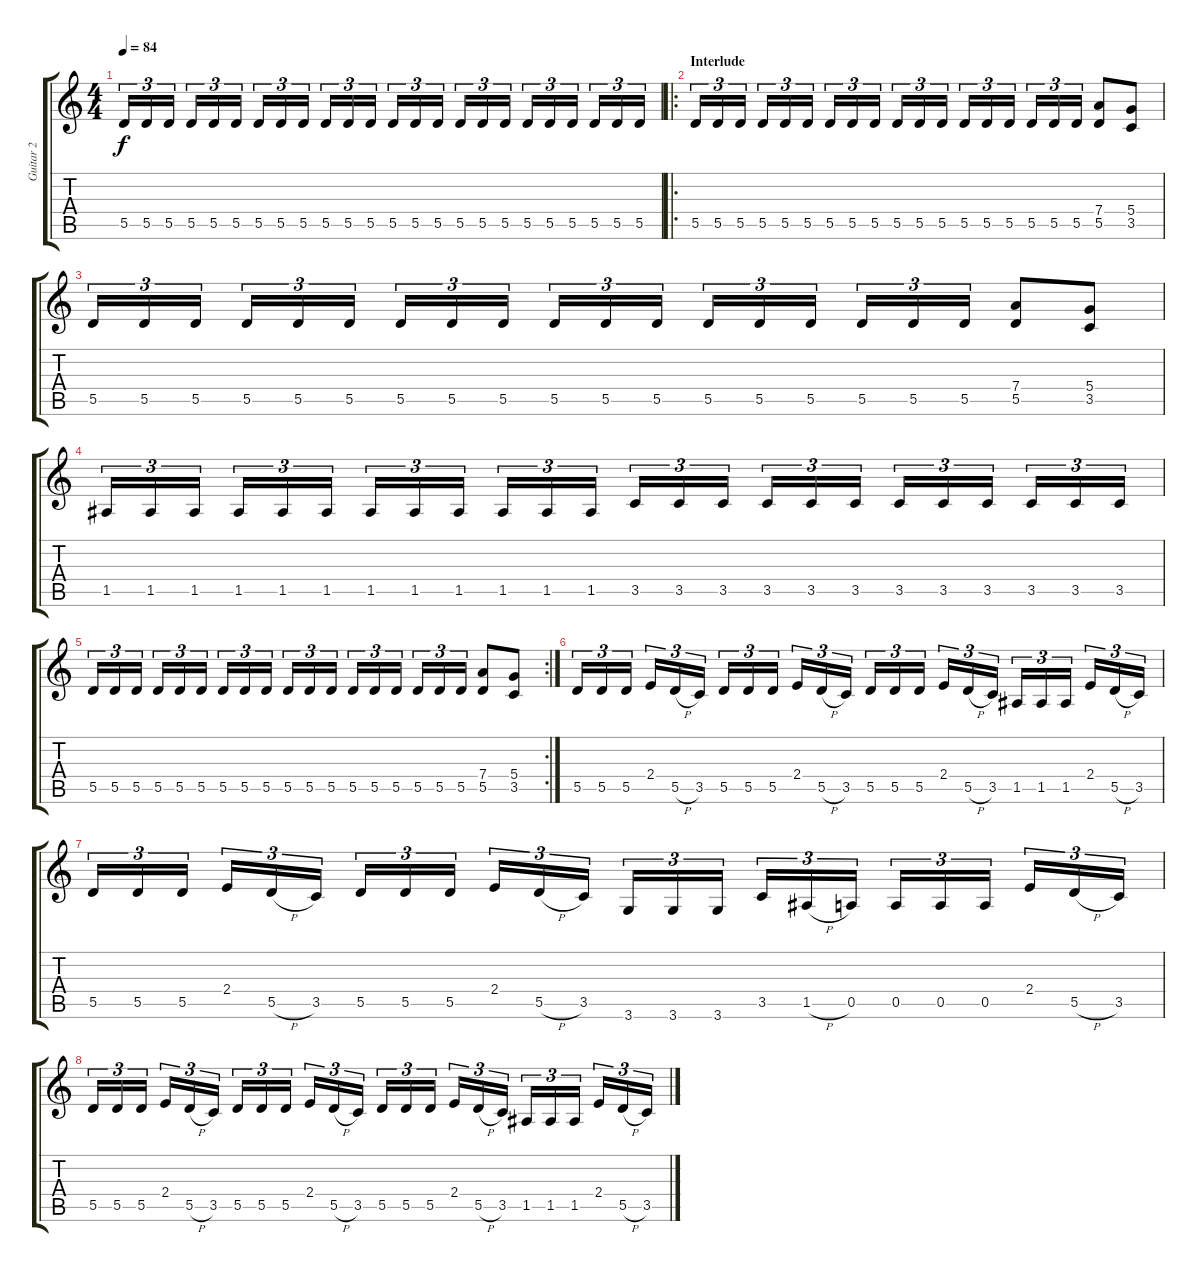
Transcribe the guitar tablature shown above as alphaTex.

\track ("Guitar 2" "Guitar 2") {instrument overdrivenguitar}
\staff {score tabs}
\tuning (E4 B3 G3 D3 A2 E2) {hide}
\ts (4 4)
\tempo 84
\clef g2
\ks c
5.5.16{tu (3 2) dy f} 5.5.16{tu (3 2)} 5.5.16{tu (3 2)} 5.5.16{tu (3 2)} 5.5.16{tu (3 2)} 5.5.16{tu (3 2)} 5.5.16{tu (3 2)} 5.5.16{tu (3 2)} 5.5.16{tu (3 2)} 5.5.16{tu (3 2)} 5.5.16{tu (3 2)} 5.5.16{tu (3 2)} 5.5.16{tu (3 2)} 5.5.16{tu (3 2)} 5.5.16{tu (3 2)} 5.5.16{tu (3 2)} 5.5.16{tu (3 2)} 5.5.16{tu (3 2)} 5.5.16{tu (3 2)} 5.5.16{tu (3 2)} 5.5.16{tu (3 2)} 5.5.16{tu (3 2)} 5.5.16{tu (3 2)} 5.5.16{tu (3 2)} |
\ro
\section ("" "Interlude")
5.5.16{tu (3 2)} 5.5.16{tu (3 2)} 5.5.16{tu (3 2)} 5.5.16{tu (3 2)} 5.5.16{tu (3 2)} 5.5.16{tu (3 2)} 5.5.16{tu (3 2)} 5.5.16{tu (3 2)} 5.5.16{tu (3 2)} 5.5.16{tu (3 2)} 5.5.16{tu (3 2)} 5.5.16{tu (3 2)} 5.5.16{tu (3 2)} 5.5.16{tu (3 2)} 5.5.16{tu (3 2)} 5.5.16{tu (3 2)} 5.5.16{tu (3 2)} 5.5.16{tu (3 2)} (7.4 5.5).8 (5.4 3.5).8 |
5.5.16{tu (3 2)} 5.5.16{tu (3 2)} 5.5.16{tu (3 2)} 5.5.16{tu (3 2)} 5.5.16{tu (3 2)} 5.5.16{tu (3 2)} 5.5.16{tu (3 2)} 5.5.16{tu (3 2)} 5.5.16{tu (3 2)} 5.5.16{tu (3 2)} 5.5.16{tu (3 2)} 5.5.16{tu (3 2)} 5.5.16{tu (3 2)} 5.5.16{tu (3 2)} 5.5.16{tu (3 2)} 5.5.16{tu (3 2)} 5.5.16{tu (3 2)} 5.5.16{tu (3 2)} (7.4 5.5).8 (5.4 3.5).8 |
1.5.16{tu (3 2)} 1.5.16{tu (3 2)} 1.5.16{tu (3 2)} 1.5.16{tu (3 2)} 1.5.16{tu (3 2)} 1.5.16{tu (3 2)} 1.5.16{tu (3 2)} 1.5.16{tu (3 2)} 1.5.16{tu (3 2)} 1.5.16{tu (3 2)} 1.5.16{tu (3 2)} 1.5.16{tu (3 2)} 3.5.16{tu (3 2)} 3.5.16{tu (3 2)} 3.5.16{tu (3 2)} 3.5.16{tu (3 2)} 3.5.16{tu (3 2)} 3.5.16{tu (3 2)} 3.5.16{tu (3 2)} 3.5.16{tu (3 2)} 3.5.16{tu (3 2)} 3.5.16{tu (3 2)} 3.5.16{tu (3 2)} 3.5.16{tu (3 2)} |
\rc 2
5.5.16{tu (3 2)} 5.5.16{tu (3 2)} 5.5.16{tu (3 2)} 5.5.16{tu (3 2)} 5.5.16{tu (3 2)} 5.5.16{tu (3 2)} 5.5.16{tu (3 2)} 5.5.16{tu (3 2)} 5.5.16{tu (3 2)} 5.5.16{tu (3 2)} 5.5.16{tu (3 2)} 5.5.16{tu (3 2)} 5.5.16{tu (3 2)} 5.5.16{tu (3 2)} 5.5.16{tu (3 2)} 5.5.16{tu (3 2)} 5.5.16{tu (3 2)} 5.5.16{tu (3 2)} (7.4 5.5).8 (5.4 3.5).8 |
5.5.16{tu (3 2)} 5.5.16{tu (3 2)} 5.5.16{tu (3 2)} 2.4.16{tu (3 2)} 5.5{h}.16{tu (3 2)} 3.5.16{tu (3 2)} 5.5.16{tu (3 2)} 5.5.16{tu (3 2)} 5.5.16{tu (3 2)} 2.4.16{tu (3 2)} 5.5{h}.16{tu (3 2)} 3.5.16{tu (3 2)} 5.5.16{tu (3 2)} 5.5.16{tu (3 2)} 5.5.16{tu (3 2)} 2.4.16{tu (3 2)} 5.5{h}.16{tu (3 2)} 3.5.16{tu (3 2)} 1.5.16{tu (3 2)} 1.5.16{tu (3 2)} 1.5.16{tu (3 2)} 2.4.16{tu (3 2)} 5.5{h}.16{tu (3 2)} 3.5.16{tu (3 2)} |
5.5.16{tu (3 2)} 5.5.16{tu (3 2)} 5.5.16{tu (3 2)} 2.4.16{tu (3 2)} 5.5{h}.16{tu (3 2)} 3.5.16{tu (3 2)} 5.5.16{tu (3 2)} 5.5.16{tu (3 2)} 5.5.16{tu (3 2)} 2.4.16{tu (3 2)} 5.5{h}.16{tu (3 2)} 3.5.16{tu (3 2)} 3.6.16{tu (3 2)} 3.6.16{tu (3 2)} 3.6.16{tu (3 2)} 3.5.16{tu (3 2)} 1.5{h}.16{tu (3 2)} 0.5.16{tu (3 2)} 0.5.16{tu (3 2)} 0.5.16{tu (3 2)} 0.5.16{tu (3 2)} 2.4.16{tu (3 2)} 5.5{h}.16{tu (3 2)} 3.5.16{tu (3 2)} |
5.5.16{tu (3 2)} 5.5.16{tu (3 2)} 5.5.16{tu (3 2)} 2.4.16{tu (3 2)} 5.5{h}.16{tu (3 2)} 3.5.16{tu (3 2)} 5.5.16{tu (3 2)} 5.5.16{tu (3 2)} 5.5.16{tu (3 2)} 2.4.16{tu (3 2)} 5.5{h}.16{tu (3 2)} 3.5.16{tu (3 2)} 5.5.16{tu (3 2)} 5.5.16{tu (3 2)} 5.5.16{tu (3 2)} 2.4.16{tu (3 2)} 5.5{h}.16{tu (3 2)} 3.5.16{tu (3 2)} 1.5.16{tu (3 2)} 1.5.16{tu (3 2)} 1.5.16{tu (3 2)} 2.4.16{tu (3 2)} 5.5{h}.16{tu (3 2)} 3.5.16{tu (3 2)}
